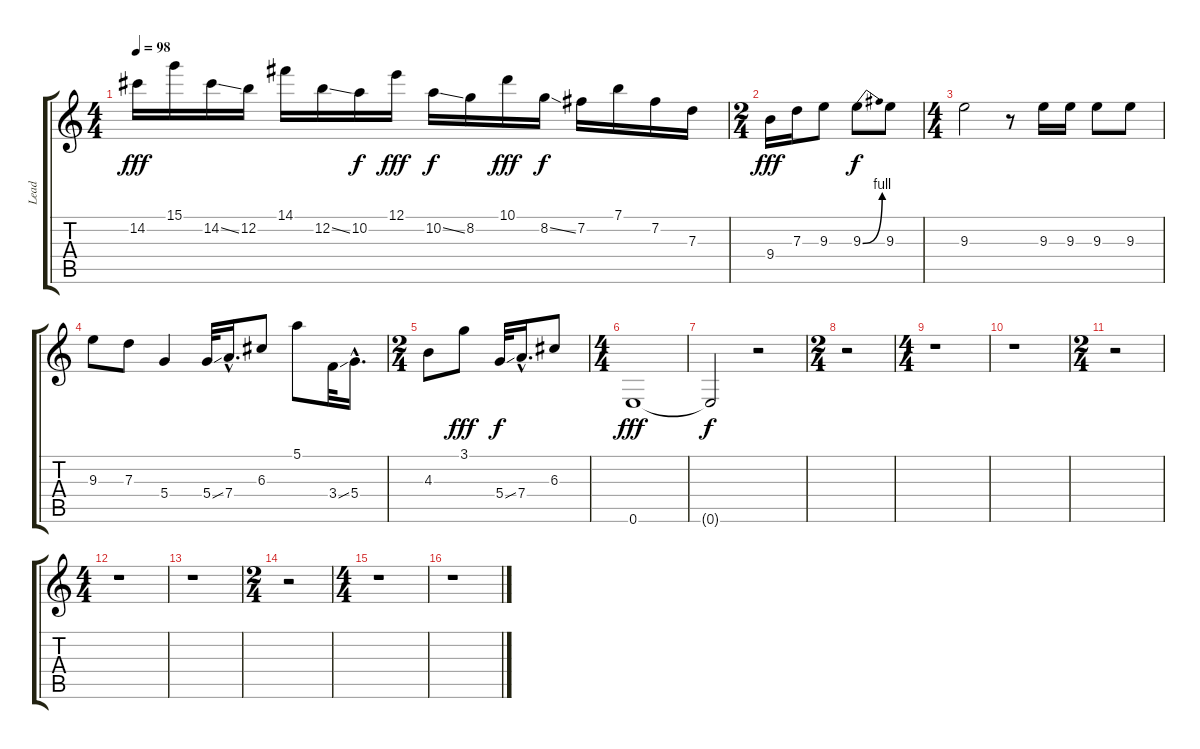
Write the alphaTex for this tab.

\track ("Lead" "Lead") {instrument overdrivenguitar}
\staff {score tabs}
\tuning (E4 B3 G3 D3 A2 E2) {hide}
\ts (4 4)
\tempo 98
\clef g2
\ks c
14.2.16{dy fff} 15.1.16 14.2{ss}.16 12.2.16 14.1.16 12.2{ss}.16 10.2.16{dy f} 12.1.16{dy fff} 10.2{ss}.16{dy f} 8.2.16 10.1.16{dy fff} 8.2{ss}.16{dy f} 7.2.16 7.1.16 7.2.16 7.3.16 |
\ts (2 4)
9.4.16{dy fff} 7.3.16 9.3.8 9.3{be (bend 0 0 60 4)}.8{dy f} 9.3.8 |
\ts (4 4)
9.3.2 r.8 9.3.16 9.3.16 9.3.8 9.3.8 |
9.3.8 7.3.8 5.4.4 5.4{ss}.32 7.4{hac}.16{d} 6.3.8 5.1.8 3.4{ss}.32 5.4{hac}.16{d} |
\ts (2 4)
4.3.8 3.1.8{dy fff} 5.4{ss}.32{dy f} 7.4{hac}.16{d} 6.3.8 |
\ts (4 4)
0.6.1{dy fff} |
0.6{t}.2{dy f} r.2 |
\ts (2 4)
r.2 |
\ts (4 4)
r.1 |
r.1 |
\ts (2 4)
r.2 |
\ts (4 4)
r.1 |
r.1 |
\ts (2 4)
r.2 |
\ts (4 4)
r.1 |
r.1
